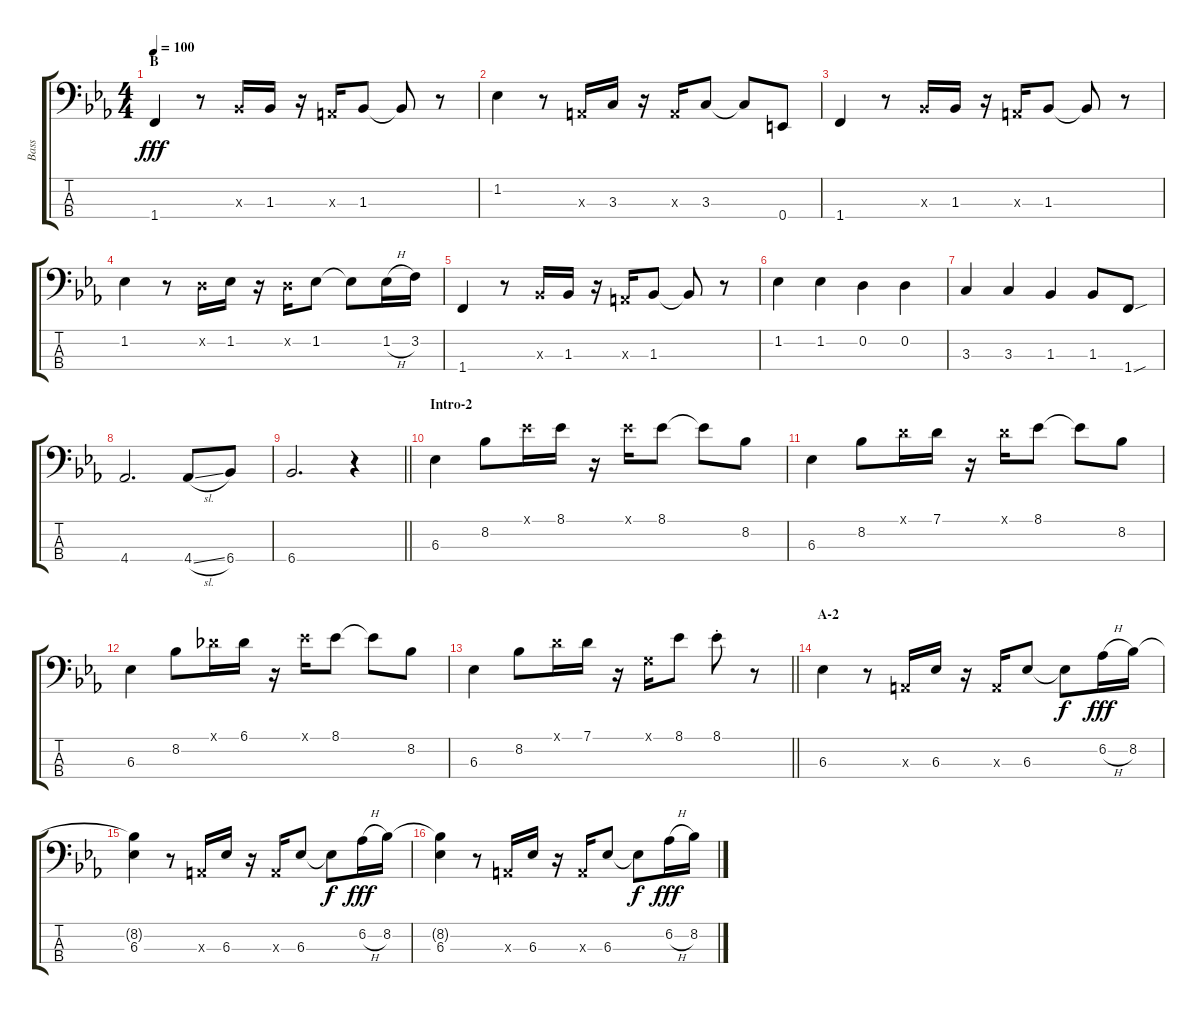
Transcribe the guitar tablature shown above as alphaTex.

\track ("Bass" "Bass") {instrument electricbassfinger}
\staff {score tabs}
\tuning (G2 D2 A1 E1) {hide}
\ts (4 4)
\section ("" "B")
\tempo 100
\clef f4
\ks eb
1.4.4{dy fff} r.8 1.3{x}.16 1.3.16 r.16 0.3{x}.16 1.3.8 1.3{t}.8 r.8 |
1.2.4 r.8 0.3{x}.16 3.3.16 r.16 0.3{x}.16 3.3.8 3.3{t}.8 0.4.8 |
1.4.4 r.8 1.3{x}.16 1.3.16 r.16 0.3{x}.16 1.3.8 1.3{t}.8 r.8 |
1.2.4 r.8 0.2{x}.16 1.2.16 r.16 0.2{x}.16 1.2.8 1.2{t}.8 1.2{h}.16 3.2.16 |
1.4.4 r.8 1.3{x}.16 1.3.16 r.16 0.3{x}.16 1.3.8 1.3{t}.8 r.8 |
1.2.4 1.2.4 0.2.4 0.2.4 |
3.3.4 3.3.4 1.3.4 1.3.8 1.4{sou}.8 |
4.4.2{d} 4.4{sl}.8 6.4.8 |
\barLineRight lightlight
6.4.2{d} r.4 |
\section ("" "Intro-2")
6.3.4 8.2.8 8.1{x}.16 8.1.16 r.16 8.1{x}.16 8.1.8 8.1{t}.8 8.2.8 |
6.3.4 8.2.8 7.1{x}.16 7.1.16 r.16 7.1{x}.16 8.1.8 8.1{t}.8 8.2.8 |
6.3.4 8.2.8 6.1{x}.16 6.1.16 r.16 8.1{x}.16 8.1.8 8.1{t}.8 8.2.8 |
\barLineRight lightlight
6.3.4 8.2.8 7.1{x}.16 7.1.16 r.16 0.1{x}.16 8.1.8 8.1{st}.8 r.8 |
\section ("" "A-2")
6.3.4 r.8 0.3{x}.16 6.3.16 r.16 0.3{x}.16 6.3.8 6.3{t}.8{dy f} 6.2{h}.16{dy fff} 8.2.16 |
(8.2{t} 6.3).4 r.8 0.3{x}.16 6.3.16 r.16 0.3{x}.16 6.3.8 6.3{t}.8{dy f} 6.2{h}.16{dy fff} 8.2.16 |
(8.2{t} 6.3).4 r.8 0.3{x}.16 6.3.16 r.16 0.3{x}.16 6.3.8 6.3{t}.8{dy f} 6.2{h}.16{dy fff} 8.2.16
